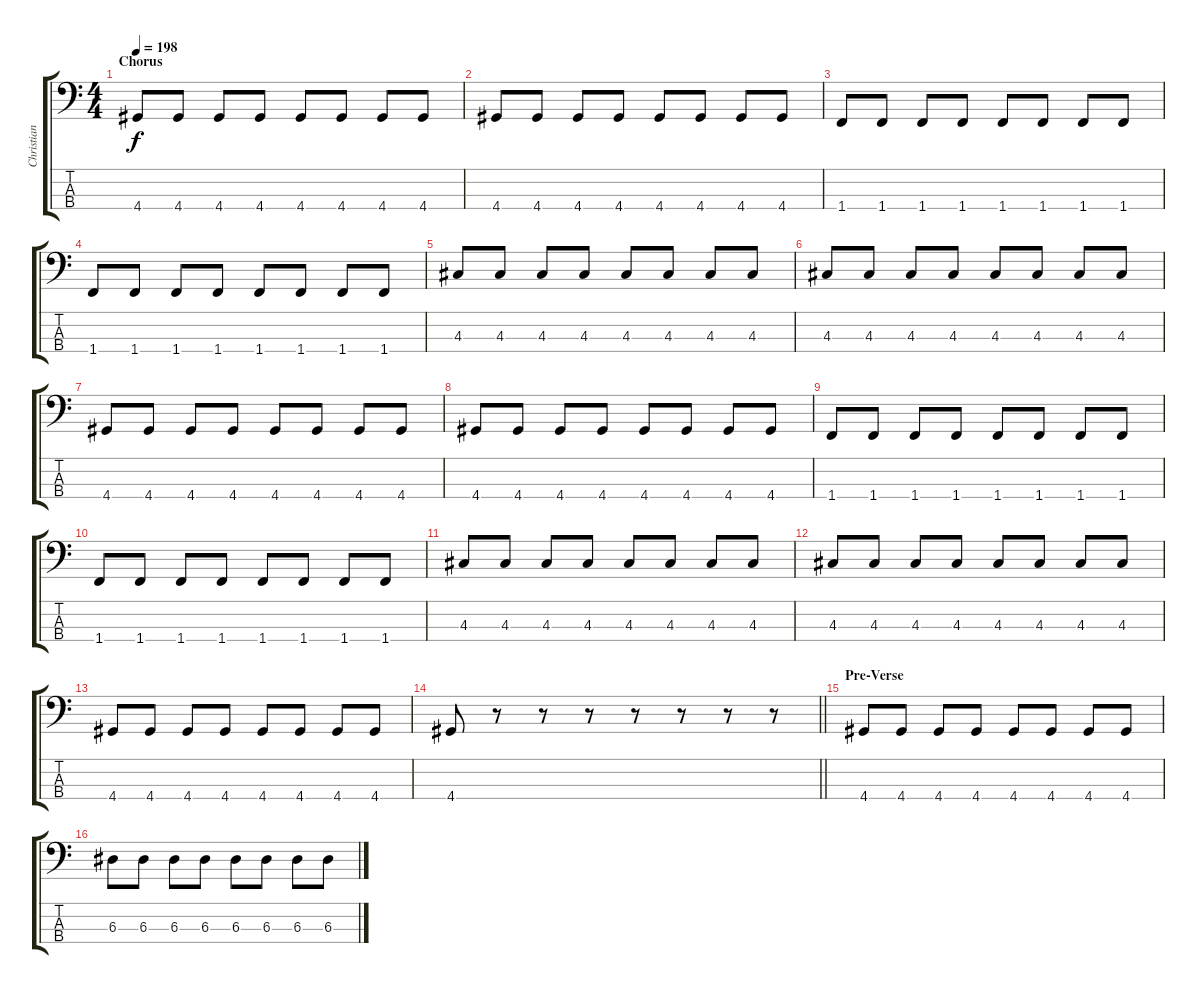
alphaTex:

\track ("Christian" "Christian") {mute instrument electricbassfinger}
\staff {score tabs}
\tuning (G2 D2 A1 E1) {hide}
\ts (4 4)
\section ("" "Chorus")
\tempo 198
\clef f4
\ks c
4.4.8{dy f} 4.4.8 4.4.8 4.4.8 4.4.8 4.4.8 4.4.8 4.4.8 |
4.4.8 4.4.8 4.4.8 4.4.8 4.4.8 4.4.8 4.4.8 4.4.8 |
1.4.8 1.4.8 1.4.8 1.4.8 1.4.8 1.4.8 1.4.8 1.4.8 |
1.4.8 1.4.8 1.4.8 1.4.8 1.4.8 1.4.8 1.4.8 1.4.8 |
4.3.8 4.3.8 4.3.8 4.3.8 4.3.8 4.3.8 4.3.8 4.3.8 |
4.3.8 4.3.8 4.3.8 4.3.8 4.3.8 4.3.8 4.3.8 4.3.8 |
4.4.8 4.4.8 4.4.8 4.4.8 4.4.8 4.4.8 4.4.8 4.4.8 |
4.4.8 4.4.8 4.4.8 4.4.8 4.4.8 4.4.8 4.4.8 4.4.8 |
1.4.8 1.4.8 1.4.8 1.4.8 1.4.8 1.4.8 1.4.8 1.4.8 |
1.4.8 1.4.8 1.4.8 1.4.8 1.4.8 1.4.8 1.4.8 1.4.8 |
4.3.8 4.3.8 4.3.8 4.3.8 4.3.8 4.3.8 4.3.8 4.3.8 |
4.3.8 4.3.8 4.3.8 4.3.8 4.3.8 4.3.8 4.3.8 4.3.8 |
4.4.8 4.4.8 4.4.8 4.4.8 4.4.8 4.4.8 4.4.8 4.4.8 |
\barLineRight lightlight
4.4.8 r.8 r.8 r.8 r.8 r.8 r.8 r.8 |
\section ("" "Pre-Verse")
4.4.8 4.4.8 4.4.8 4.4.8 4.4.8 4.4.8 4.4.8 4.4.8 |
6.3.8 6.3.8 6.3.8 6.3.8 6.3.8 6.3.8 6.3.8 6.3.8
